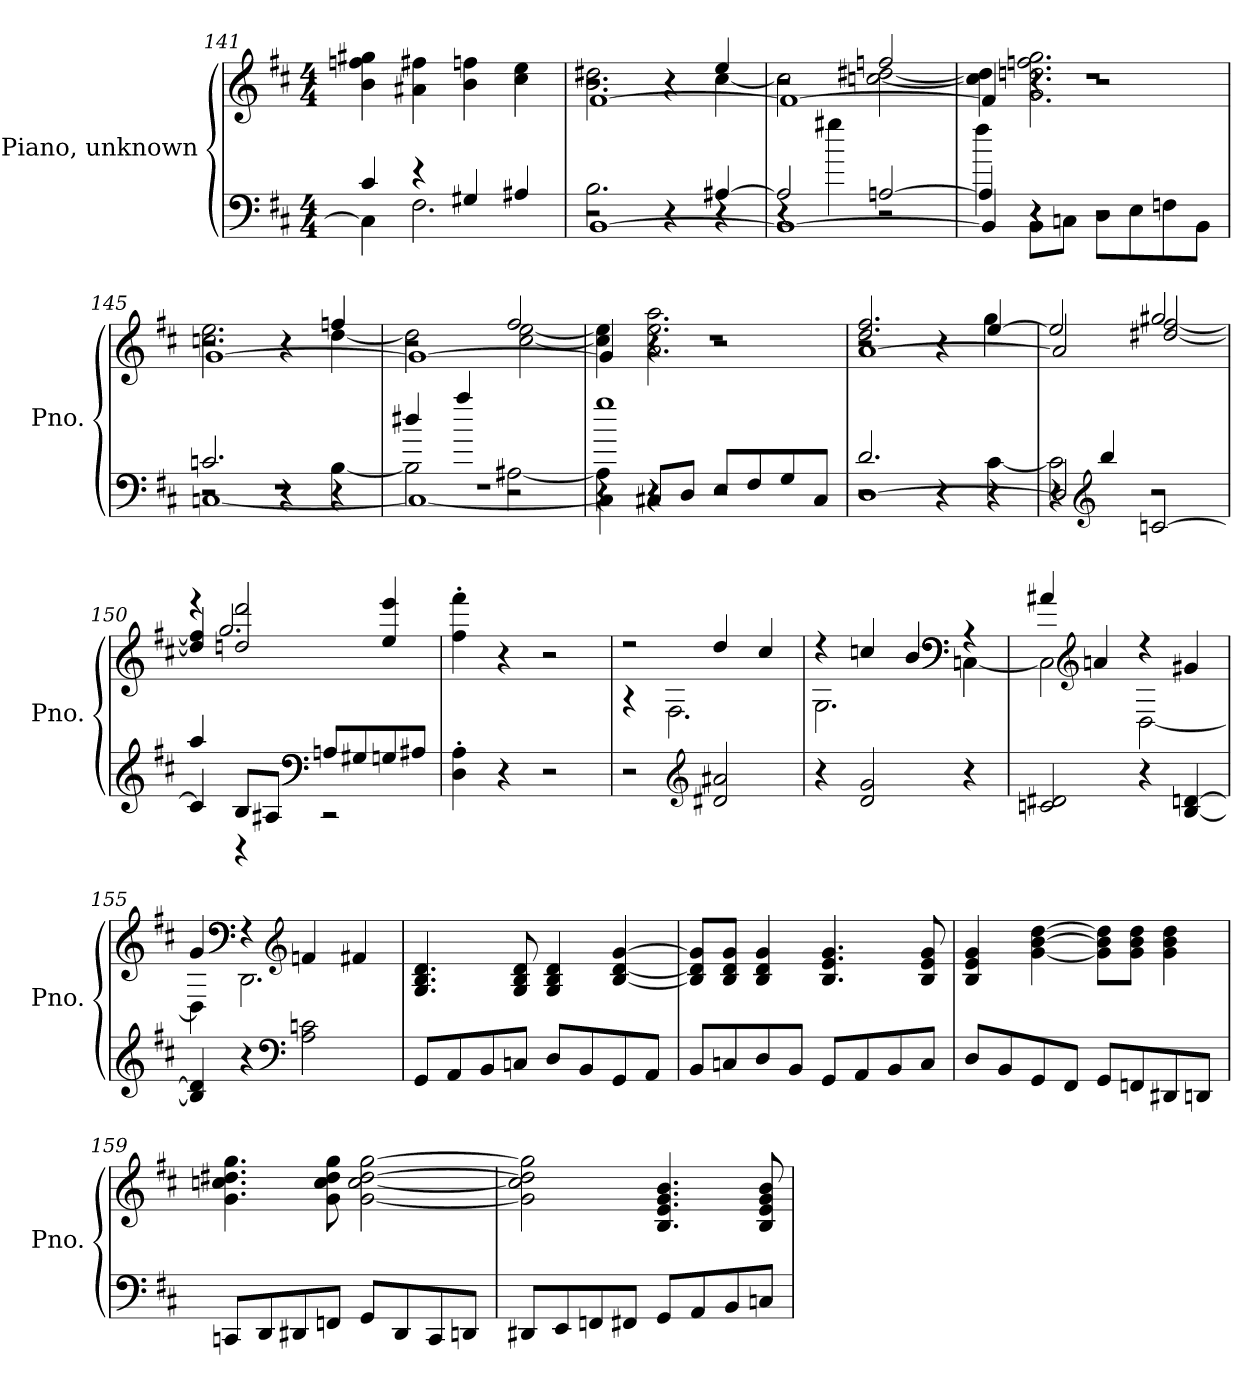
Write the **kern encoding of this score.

**kern	**kern
*part1	*part1
*staff2	*staff1
*I"Piano, unknown	*
*I'Pno.	*
*clefF4	*clefG2
*k[f#c#]	*k[f#c#]
*M4/4	*M4/4
=141	=141
*^	*
4c#/	4C#\]	4b\ 4ffn\ 4gg#X\
4r	2.F#\	4a#X\ 4ff#X\
4G#X/	.	4b\ 4ffn\
4A#X/	.	4cc#\ 4ee\
=142	=142	=142
*	*^	*^
*	*	*	*	*^
2r	2.B\	[1BB	2r	2.b\ 2.dd#X\	[1f#
4r	.	.	4r	.	.
[4A#X/	4r	.	4ee/	[4cc#\	.
=143	=143	=143	=143	=143	=143
2A#/]	4r	1BB_	2r	2cc#\]	1f#_
.	4gg#X\	.	.	.	.
[2An/	2r	.	2ffn/	[2ccn\ [2dd#X\	.
!!LO:LB:g=z	!!	!!
=144	=144	=144	=144	=144	=144
4A/]	4ff#\	4BB/]	1r	4cc\] 4dd#\]	4f#/]
4r	8BB\L	4r	.	2.g\ 2.ddn\ 2.ffn\ 2.gg\	4r
.	8Cn\J	.	.	.	.
2r	8D\L	2r	.	.	2r
.	8E\	.	.	.	.
.	8Fn\	.	.	.	.
.	8BB\J	.	.	.	.
=145	=145	=145	=145	=145	=145
*	*	*^	*	*	*
1r	2r	2.cn/	[1Cn	2r	2.ccn\ 2.ee\	[1g
.	4r	.	.	4r	.	.
.	[4B\	4r	.	4ffn/	[4dd\	.
=146	=146	=146	=146	=146	=146	=146
1r	2B\]	4dd#X/	1C_	2r	2dd\]	1g_
.	.	4aa/	.	.	.	.
.	[2A#X\	2r	.	2ff#/	[2cc#\ [2ee\	.
=147	=147	=147	=147	=147	=147	=147
1gg	4A#\]	4r	4C\]	1r	4cc#\] 4ee\]	4g/]
.	4r	8C#X/L	4r	.	2.a\ 2.ee\ 2.aa\	4r
.	.	8D/J	.	.	.	.
.	2r	8E/L	2r	.	.	2r
.	.	8F#/	.	.	.	.
.	.	8G/	.	.	.	.
.	.	8C#/J	.	.	.	.
*	*	*v	*v	*	*	*
=148	=148	=148	=148	=148	=148
2.d/	2r	[1D	2.dd/ 2.ff#/	2r	[1a
.	4r	.	.	4r	.
4r	[4c#\	.	[4ee/	4gg\	.
*	*	*	*	*v	*v
!!LO:LB:g=z
=149	=149	=149	=149	=149
4r	2c#\]	2D/]	2ee/]	2a/]
*clefG2	*	*	*	*
4bb/	.	.	.	.
2r	2r	[2cn/	2gg#X/	[2dd#X/ [2ff#/
*	*v	*v	*	*
=150	=150	=150	=150
4aa/	4c/]	4r	4dd#/] 4ff#/]
8B/L	4r	2ddn/ 2ddd/	2.gg/
8A#X/J	.	.	.
*clefF4	*	*	*
8An/L	2r	.	.
8G#X/	.	.	.
8Gn/	.	4ee/ 4eee/	.
8A#X/J	.	.	.
*v	*v	*	*
*	*v	*v
=151	=151
4D\' 4A\'	4ff#\' 4fff#\'
4r	4r
2r	2r
=152	=152
*	*^
2r	2r	4r
.	.	2.F#\
*clefG2	*	*
2d#X/ 2a#X/	4dd/	.
.	4cc#/	.
=153	=153	=153
4r	4r	2.G\
2d/ 2g/	4ccn/	.
.	4b/	.
*	*clefF4	*
4r	4r	[4Cn\
!!LO:LB:g=z	!!
=154	=154	=154
2cn/ 2d#X/	4a#X/	2C\]
*	*clefG2	*
.	4an/	.
4r	4r	[2D\
[4B/ [4dn/	4g#X/	.
=155	=155	=155
4B/] 4d/]	4g/	4D\]
*	*clefF4	*
4r	4r	2.DD\
*clefF4	*clefG2	*
2A\ 2cn\	4fn/	.
.	4f#X/	.
*	*v	*v
=156	=156
8GG/L	4.G/ 4.B/ 4.d/
8AA/	.
8BB/	.
8Cn/J	8G/ 8B/ 8d/
8D/L	4G/ 4B/ 4d/
8BB/	.
8GG/	[4B/ [4d/ [4g/
8AA/J	.
=157	=157
8BB/L	8B/] 8d/] 8g/]L
8Cn/	8B/ 8d/ 8g/J
8D/	4B/ 4d/ 4g/
8BB/J	.
8GG/L	4.B/ 4.e/ 4.g/
8AA/	.
8BB/	.
8C/J	8B/ 8e/ 8g/
!!LO:PB:g=z
=158	=158
8D/L	4B/ 4e/ 4g/
8BB/	.
8GG/	[4g\ [4b\ [4dd\
8FF#/J	.
8GG/L	8g\] 8b\] 8dd\]L
8FFn/	8g\ 8b\ 8dd\J
8DD#X/	4g\ 4b\ 4dd\
8DDn/J	.
=159	=159
8CCn/L	4.g\ 4.ccn\ 4.dd#X\ 4.gg\
8DD/	.
8DD#X/	.
8FFn/J	8g\ 8cc\ 8dd#\ 8gg\
8GG/L	[2g\ [2cc\ [2dd#\ [2gg\
8DD#/	.
8CC/	.
8DDn/J	.
=160	=160
8DD#X/L	2g\] 2cc\] 2dd#\] 2gg\]
8EE/	.
8FFn/	.
8FF#X/J	.
8GG/L	4.B/ 4.e/ 4.g/ 4.b/
8AA/	.
8BB/	.
8Cn/J	8B/ 8e/ 8g/ 8b/
=	=
*-	*-
